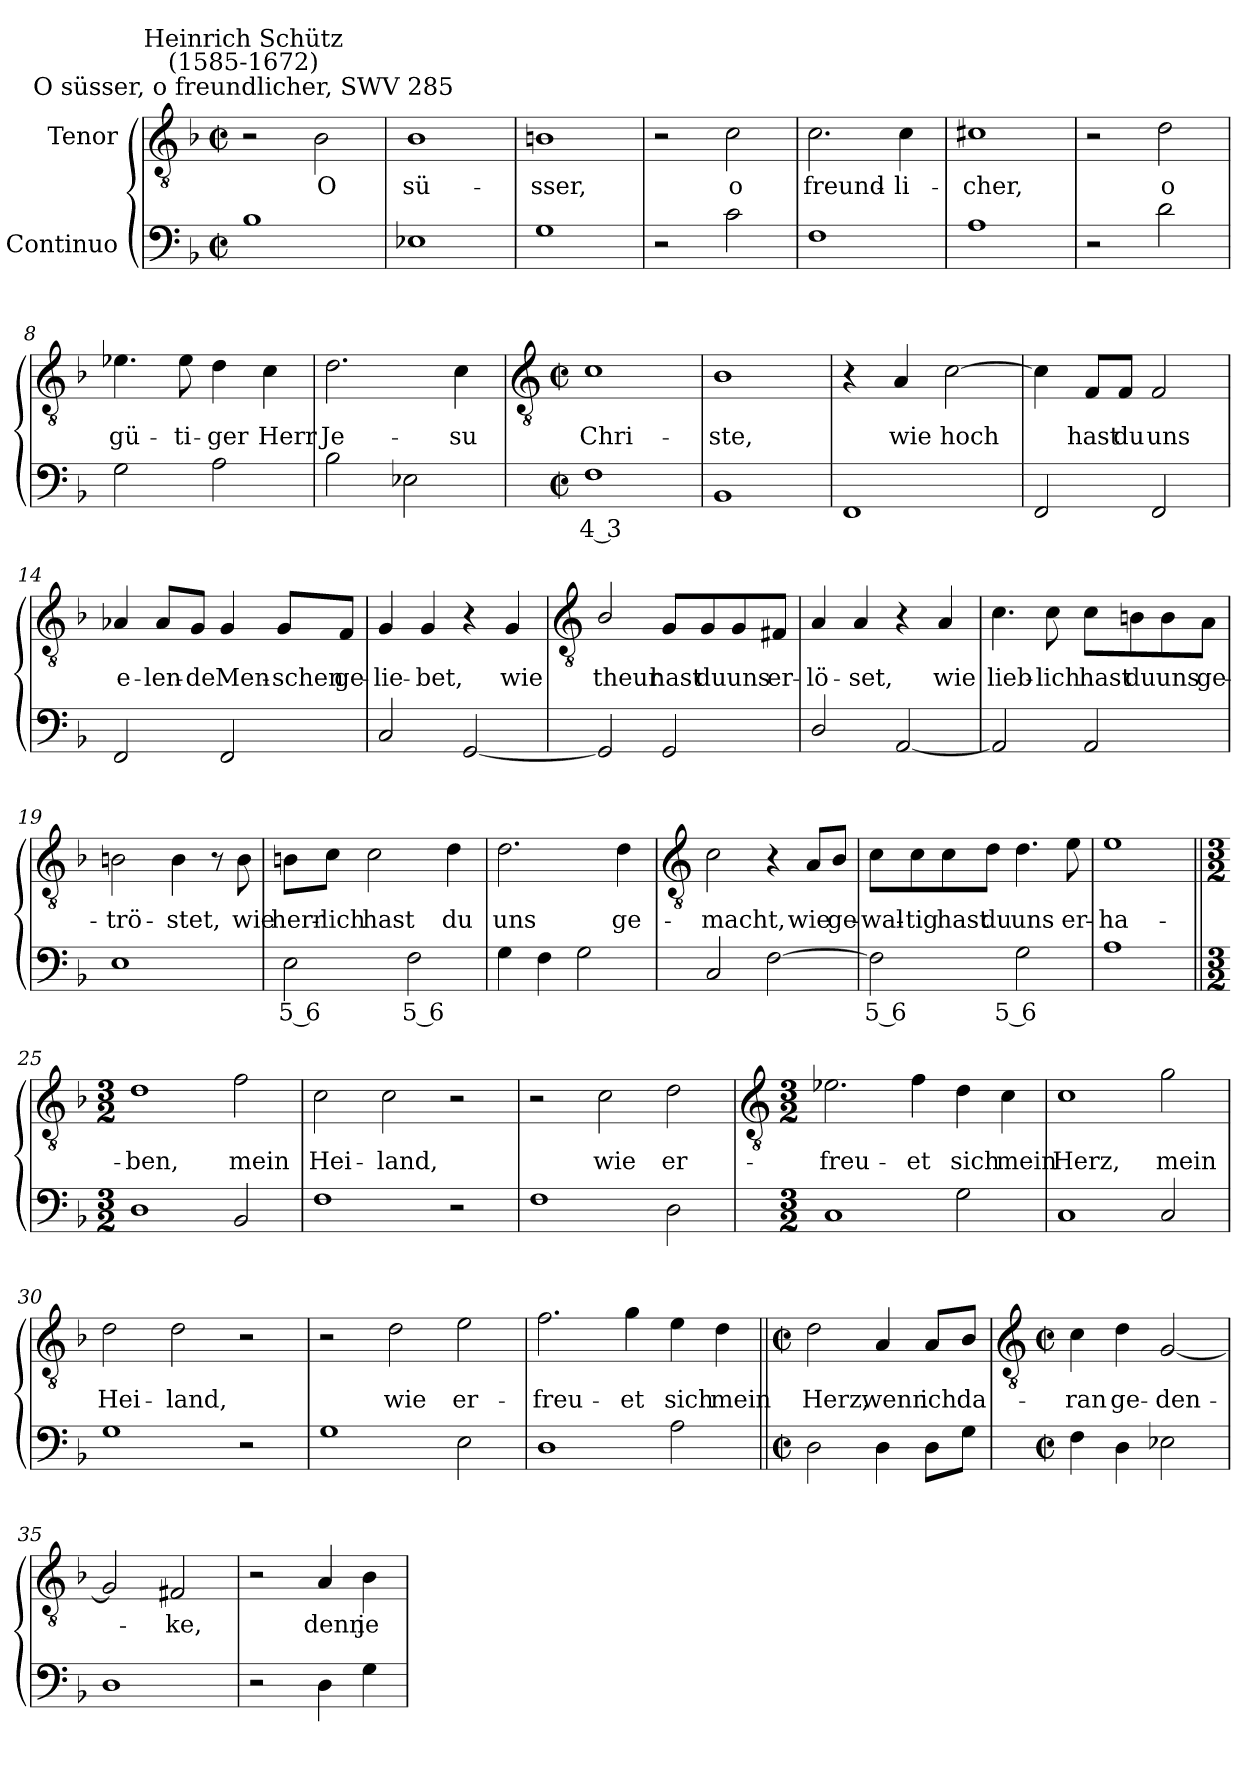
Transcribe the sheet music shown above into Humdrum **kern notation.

**kern	**text	**kern	**text
*part2	*part2	*part1	*part1
*staff2	*staff2	*staff1	*staff1
*I"Continuo	*	*I"Tenor	*
*clefF4	*	*clefGv2	*
*k[b-]	*	*k[b-]	*
*F:	*	*F:	*
*M2/2	*	*M2/2	*
*met(c|)	*	*met(c|)	*
=1	=1	=1	=1
!	!	!LO:TX:a:cj:t=O süsser, o freundlicher, SWV 285	!
!	!	!LO:TX:a:cj:t=Heinrich Schütz\n(1585-1672)	!
1B-	.	2r	.
!	!	!	!LO:LY:b
.	.	2B-	O
=2	=2	=2	=2
!	!	!	!LO:LY:b
1E-X	.	1B-	sü-
=3	=3	=3	=3
!	!	!	!LO:LY:b
1G	.	1Bn	-sser,
=4	=4	=4	=4
2r	.	2r	.
!	!	!	!LO:LY:b
2c	.	2c	o
=5	=5	=5	=5
!	!	!	!LO:LY:b
1F	.	2.c	freund-
!	!	!	!LO:LY:b
.	.	4c	-li-
=6	=6	=6	=6
!	!	!	!LO:LY:b
1A	.	1c#X	-cher,
=7	=7	=7	=7
2r	.	2r	.
!	!	!	!LO:LY:b
2d	.	2d	o
=8	=8	=8	=8
!	!	!	!LO:LY:b
2G	.	4.e-X	gü-
!	!	!	!LO:LY:b
.	.	8e-	-ti-
!	!	!	!LO:LY:b
2A	.	4d	-ger
!	!	!	!LO:LY:b
.	.	4c	Herr
=9	=9	=9	=9
!	!	!	!LO:LY:b
2B-	.	2.d	Je-
2E-X	.	.	.
!	!	!	!LO:LY:b
.	.	4c	-su
!!LO:LB:g=z
=10	=10	=10	=10
*	*	*clefGv2	*
*M2/2	*	*M2/2	*
*met(c|)	*	*met(c|)	*
!	!LO:LY:b	!	!LO:LY:b
1F	4 3	1c	Chri-
=11	=11	=11	=11
!	!	!	!LO:LY:b
1BB-	.	1B-	-ste,
=12	=12	=12	=12
1FF	.	4r	.
!	!	!	!LO:LY:b
.	.	4A	wie
!	!	!	!LO:LY:b
.	.	[2c	hoch
=13	=13	=13	=13
2FF	.	4c]	.
!	!	!	!LO:LY:b
.	.	8F/L	hast
!	!	!	!LO:LY:b
.	.	8F/J	du
!	!	!	!LO:LY:b
2FF	.	2F	uns
=14	=14	=14	=14
!	!	!	!LO:LY:b
2FF	.	4A-X	e-
!	!	!	!LO:LY:b
.	.	8A-/L	-len-
!	!	!	!LO:LY:b
.	.	8G/J	-de
!	!	!	!LO:LY:b
2FF	.	4G	Men-
!	!	!	!LO:LY:b
.	.	8G/L	-schen
!	!	!	!LO:LY:b
.	.	8F/J	ge-
=15	=15	=15	=15
!	!	!	!LO:LY:b
2C	.	4G	-lie-
!	!	!	!LO:LY:b
.	.	4G	-bet,
[2GG	.	4r	.
!	!	!	!LO:LY:b
.	.	4G	wie
!!LO:LB:g=z
=16	=16	=16	=16
*	*	*clefGv2	*
!	!	!	!LO:LY:b
2GG]	.	2B-/	theur
!	!	!	!LO:LY:b
2GG	.	8G/L	hast
!	!	!	!LO:LY:b
.	.	8G/	du
!	!	!	!LO:LY:b
.	.	8G/	uns
!	!	!	!LO:LY:b
.	.	8F#X/J	er-
=17	=17	=17	=17
!	!	!	!LO:LY:b
2D/	.	4A	-lö-
!	!	!	!LO:LY:b
.	.	4A	-set,
[2AA	.	4r	.
!	!	!	!LO:LY:b
.	.	4A	wie
=18	=18	=18	=18
!	!	!	!LO:LY:b
2AA]	.	4.c	lieb-
!	!	!	!LO:LY:b
.	.	8c	-lich
!	!	!	!LO:LY:b
2AA	.	8c\L	hast
!	!	!	!LO:LY:b
.	.	8Bn\	du
!	!	!	!LO:LY:b
.	.	8B\	uns
!	!	!	!LO:LY:b
.	.	8A\J	ge-
=19	=19	=19	=19
!	!	!	!LO:LY:b
1E	.	2Bn	-trö-
!	!	!	!LO:LY:b
.	.	4B	-stet,
.	.	8r	.
!	!	!	!LO:LY:b
.	.	8B	wie
=20	=20	=20	=20
!	!LO:LY:b	!	!LO:LY:b
2E	5 6	8Bn\L	herr-
!	!	!	!LO:LY:b
.	.	8c\J	-lich
!	!	!	!LO:LY:b
.	.	2c	hast
!	!LO:LY:b	!	!
2F	5 6	.	.
!	!	!	!LO:LY:b
.	.	4d	du
=21	=21	=21	=21
!	!	!	!LO:LY:b
4G	.	2.d	uns
4F	.	.	.
2G	.	.	.
!	!	!	!LO:LY:b
.	.	4d	ge-
!!LO:LB:g=z
=22	=22	=22	=22
*	*	*clefGv2	*
!	!	!	!LO:LY:b
2C	.	2c	-macht,
[2F	.	4r	.
!	!	!	!LO:LY:b
.	.	8A/L	wie
!	!	!	!LO:LY:b
.	.	8B-/J	ge-
=23	=23	=23	=23
!	!LO:LY:b	!	!LO:LY:b
2F]	5 6	8c\L	-wal-
!	!	!	!LO:LY:b
.	.	8c\	-tig
!	!	!	!LO:LY:b
.	.	8c\	hast
!	!	!	!LO:LY:b
.	.	8d\J	du
!	!LO:LY:b	!	!LO:LY:b
2G	5 6	4.d	uns
!	!	!	!LO:LY:b
.	.	8e	er-
=24	=24	=24	=24
!	!	!	!LO:LY:b
1A	.	1e	-ha-
=25||	=25||	=25||	=25||
*M3/2	*	*M3/2	*
!	!	!	!LO:LY:b
1D	.	1d	-ben,
!	!	!	!LO:LY:b
2BB-	.	2f	mein
=26	=26	=26	=26
!	!	!	!LO:LY:b
1F	.	2c	Hei-
!	!	!	!LO:LY:b
.	.	2c	-land,
2r	.	2r	.
=27	=27	=27	=27
1F	.	2r	.
!	!	!	!LO:LY:b
.	.	2c	wie
!	!	!	!LO:LY:b
2D	.	2d	er-
!!LO:LB:g=z
=28	=28	=28	=28
*	*	*clefGv2	*
*M3/2	*	*M3/2	*
!	!	!	!LO:LY:b
1C	.	2.e-X	-freu-
!	!	!	!LO:LY:b
.	.	4f	-et
!	!	!	!LO:LY:b
2G	.	4d	sich
!	!	!	!LO:LY:b
.	.	4c	mein
=29	=29	=29	=29
!	!	!	!LO:LY:b
1C	.	1c	Herz,
!	!	!	!LO:LY:b
2C	.	2g	mein
=30	=30	=30	=30
!	!	!	!LO:LY:b
1G	.	2d	Hei-
!	!	!	!LO:LY:b
.	.	2d	-land,
2r	.	2r	.
=31	=31	=31	=31
1G	.	2r	.
!	!	!	!LO:LY:b
.	.	2d	wie
!	!	!	!LO:LY:b
2E	.	2e	er-
=32	=32	=32	=32
!	!	!	!LO:LY:b
1D	.	2.f	-freu-
!	!	!	!LO:LY:b
.	.	4g	-et
!	!	!	!LO:LY:b
2A	.	4e	sich
!	!	!	!LO:LY:b
.	.	4d	mein
=33||	=33||	=33||	=33||
*M2/2	*	*M2/2	*
*met(c|)	*	*met(c|)	*
!	!	!	!LO:LY:b
2D	.	2d	Herz,
!	!	!	!LO:LY:b
4D	.	4A	wenn
!	!	!	!LO:LY:b
8DL	.	8A/L	ich
!	!	!	!LO:LY:b
8GJ	.	8B-/J	da-
!!LO:LB:g=z
=34	=34	=34	=34
*	*	*clefGv2	*
*M2/2	*	*M2/2	*
*met(c|)	*	*met(c|)	*
!	!	!	!LO:LY:b
4F	.	4c	-ran
!	!	!	!LO:LY:b
4D	.	4d	ge-
!	!	!	!LO:LY:b
2E-X	.	[2G	-den-
=35	=35	=35	=35
1D	.	2G]	.
!	!	!	!LO:LY:b
.	.	2F#X	ke,
=36	=36	=36	=36
2r	.	2r	.
!	!	!	!LO:LY:b
4D	.	4A	denn
!	!	!	!LO:LY:b
4G	.	4B-	je
=	=	=	=
*-	*-	*-	*-
